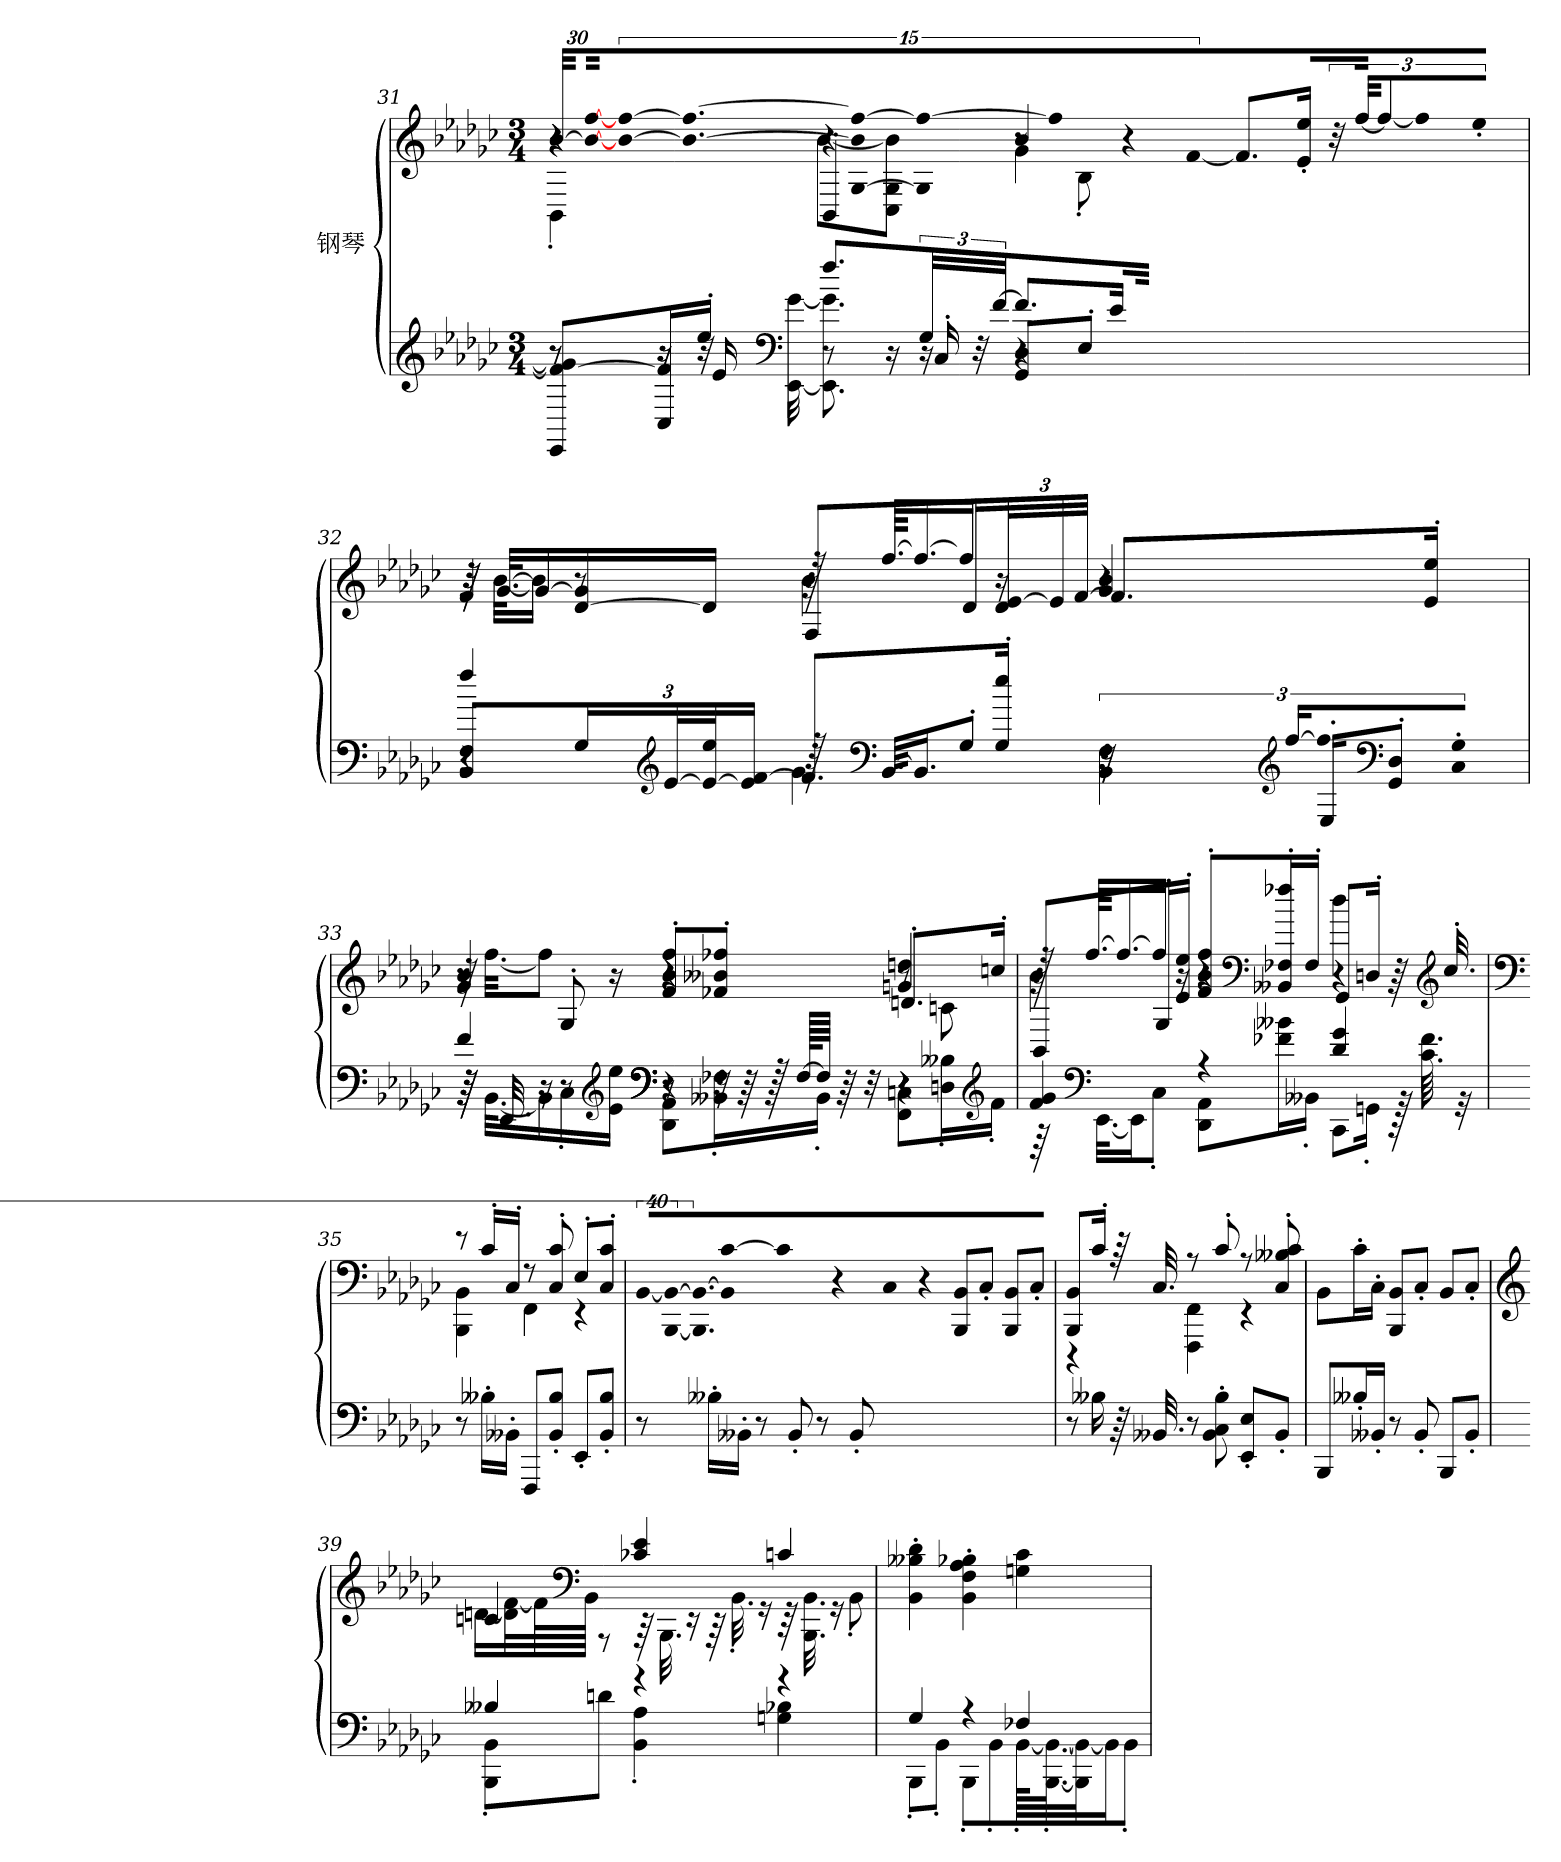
**kern	**kern
*part1	*part1
*staff2	*staff1
*I"钢琴	*
!!LO:LB:g=z
*clefG2	*clefG2
*k[b-e-a-d-g-c-]	*k[b-e-a-d-g-c-]
*M3/4	*M3/4
*MM59	*MM59
=31	=31
*^	*
*	*^	*
!	!	!	!LO:N:vis=256%9
*	*	*	*^
*	*	*	*	*^
*	*	*	*	*	*^
8EE-/ 8f/_ 8g-/]L	8r	8r	[960%17b-/LLLL	4r	4r	4BB-'\
!	!	!	!LO:N:vis=256%9	!	!	!
.	.	.	960%17b-/_ [960%17ff/J	.	.	.
.	.	.	1920ryy	.	.	.
!	!	!	!LO:N:vis=32	!	!	!
.	.	.	640%23b-/_ 640%23ff/_	.	.	.
!	!	!	!LO:N:vis=32.	!	!	!
.	.	.	1920%103b-/_ 1920%103ff/_	.	.	.
*	*	*	*MM72	*	*	*
16C-/ 16f/]L	16r	16r	.	.	.	.
!	!	!	!LO:N:vis=256%9	!	!	!
.	.	.	[960%17G-/ 960%17b-/] 960%17ff/_K	.	.	.
!	!	!	!LO:N:vis=32	!	!	!
.	.	.	640%23G-/] 640%23ff/_	.	.	.
!	!	!	!LO:N:vis=256%9	!	!	!
.	.	.	960%17ff/JJJk]	.	.	.
16ee-'/JJ	32r	16e-/	.	.	.	.
!	!	!	!LO:N:vis=64	!	!	!
.	.	.	960%17r	.	.	.
!	!	!	!LO:N:vis=32	!	!	!
.	.	.	[640%23f/	.	.	.
*clefF4	*	*	*	*	*	*
.	[32EE-\ [32g-\	.	.	.	.	.
*	*	*	*MM63	*	*	*
8.ff/L	8.EE-\] 8.g-\]	8r	.	4r	4BB-'/	[8b-\L
.	.	.	8.f/L]	.	.	.
*	*	*	*MM77	*	*	*
.	.	16r	.	.	.	8C-\ 8G-\ 8b-\]J
48G-/Jkk	16r	16C-'/	.	.	.	.
.	.	.	16e-/' 16ee-/'Jk	.	.	.
48r	.	.	.	.	.	.
[48f/	.	.	.	.	.	.
*	*	*	*MM60	*	*	*
8.f/L]	4r	8GG-/ 8D-/L	.	4g-\	4b-/	8r
.	.	.	48r	.	.	.
.	.	.	[48ff/KKL	.	.	.
.	.	.	12ff/_	.	.	.
*	*	*	*MM78	*	*	*
.	.	8E-'/J	.	.	.	8B-'\
.	.	.	16ff/L]	.	.	.
16e-/Jk	.	.	.	.	.	.
.	.	.	16ee-'/JJ	.	.	.
1920ryy	1920ryy	1920ryy	.	1920ryy	1920ryy	1920ryy
*	*	*	*v	*v	*v	*v
!!LO:LB:g=z
=32	=32	=32	=32
*	*	*	*MM65
*	*	*	*^
*	*	*	*	*^
8BB-/ 8F/L	4r	4ff/	4f/	64r	64r
.	.	.	.	[32.b-\KLL	[32.g-/KLL
.	.	.	.	16b-\JJ]	16g-/_
*Xbrackettup	*	*	*	*	*
*	*	*	*MM76	*	*
24G-/L	.	.	.	8r	[16d-/ 16g-/]
*clefG2	*	*	*	*	*
[48e-/L	.	.	.	.	.
48e-/_ 48ee-/J	.	.	.	.	16d-/JJ]
24e-/] [24f/JJ	.	.	.	.	.
*	*	*	*MM66	*	*
8.f/L]	4g-\	128r	128r	4b-\	8F/L
*clefF4	*	*	*	*	*
.	.	[64.BB-/KKLL	[64.ff/KKLL	.	.
.	.	16.BB-/J]	16.ff/_	.	.
*	*	*	*MM78	*	*
.	.	8G-'/J	16ff/JJ]	.	16d-'/L
*	*	*	*	*	*Xbrackettup
16G-/' 16ee-/'Jk	.	.	16r	.	48d-/ [48e-/L
.	.	.	.	.	48e-/]
.	.	.	.	.	[48f/JJJ
*brackettup	*	*	*	*	*
*	*	*	*MM72	*	*
48r	4BB-\ 4F\	16r	4g-/ 4b-/	4r	8.f/L]
*clefG2	*	*	*	*	*
[24ff/KL	.	.	.	.	.
8ff/]	.	16E-'/KL	.	.	.
*clefF4	*	*	*	*	*
.	.	8GG-/' 8D-/'J	.	.	.
16C-/' 16G-/'Jk	.	.	.	.	16e-/' 16ee-/'Jk
!!LO:LB:g=z	!!	!!
=33	=33	=33	=33	=33	=33
*	*	*	*MM61	*	*
4f/	64r	64r	4g-/ 4b-/	64r	8r
.	[32.BB-\KLL	32.EE-/	.	[32.ff\KKL	.
.	16BB-\]	16r	.	8ff\J]	.
*	*	*	*MM66	*	*
.	16C-'\	8r	.	.	8G-'/
*clefG2	*	*	*	*	*
.	16e-\ 16ee-\JJ	.	.	16r	.
*clefF4	*	*	*	*	*
*	*	*	*MM64	*	*
8r	8DD-\ 8AA-\L	4r	4r	4r	8f/' 8b-/' 8ff/'L
*	*	*	*MM67	*	*
32r	16BB--X\' 16F-X\'L	.	.	.	8f-X/' 8b--X/' 8ff-X/'J
64r	.	.	.	.	.
128r	.	.	.	.	.
[128F-/KLLLL	.	.	.	.	.
64F-/JJJJ]	16BB--'\JJ	.	.	.	.
64r	.	.	.	.	.
32r	.	.	.	.	.
*	*	*	*MM65	*	*
4r	8FF\ 8Cn\L	4r	4gn/ 4ddn/	8r	8.dn'/L
*	*	*	*MM72	*	*
.	16Dn\' 16B--X\'L	.	.	8cn\	.
*clefG2	*	*	*	*	*
.	16f'\JJ	.	.	.	16ccn'/Jk
*v	*v	*v	*	*	*
!!LO:LB:g=z	!!	!!
=34	=34	=34	=34
*	*MM63	*	*
*^	*	*	*
4f/ 4g-/	64r	128r	4b-\	8BB-/L
.	.	[64.ff/KKLL	.	.
*clefF4	*	*	*	*
.	[32.EE-\KLL	.	.	.
.	.	16.ff/_	.	.
.	16EE-\J]	.	.	.
*	*	*MM71	*	*
.	8C-'\J	16ff/JJ]	.	16G-'/L
.	.	16r	.	16e-/' 16ee-/'JJ
*	*	*MM69	*	*
4r	8DD-\ 8AA-\L	4r	4r	8f/' 8b-/' 8ff/'L
*	*	*clefF4	*	*
*	*	*MM71	*	*
.	16f-X\ 16b--X\L	.	.	16BB--X/' 16F-X/' 16ff-X/'L
.	16BB--X'\JJ	.	.	16F-'/JJ
*	*	*MM63	*	*
4d-/ 4g-/	8CC-\L	4r	4dd-\	8GG-/L
*	*	*MM59	*	*
.	16GGn'\Jk	.	.	16Dn'/Jk
.	128r	.	.	64r
.	64.c-\ 64.f-\	.	.	.
*	*	*clefG2	*	*
.	.	.	.	32.cc-'/
.	32r	.	.	.
*v	*v	*	*	*
*	*v	*v	*v
=35	=35
*	*clefF4
*	*MM64
*	*^
8r	8r	4BBB-\ 4BB-\
*	*MM70	*
16B--X'\LL	16c-'/LL	.
16BB--X'\JJ	16C-'/JJ	.
*	*MM66	*
8FFF/L	8r	4FF\
*	*MM71	*
8BB--/' 8B--/'J	8C-/' 8c-/'	.
*	*MM65	*
8EE-'/L	8E-'/L	4r
*	*MM59	*
8BB--/' 8B--/'J	8C-/' 8c-/'J	.
*	*v	*v
!!LO:PB:g=z
=36	=36
*	*brackettup
*	*MM75
!	!LO:N:vis=32
8r	[640%23BB-/LLL
!	!LO:N:vis=32
.	[640%23BBB-/ 640%23BB-/_
!	!LO:N:vis=32.
.	1920%103BBB-/] 1920%103BB-/_
16B--X'\LL	.
!	!LO:N:vis=256%9
.	960%17BB-/] [960%17c-/K
!	!LO:N:vis=32
.	640%23c-/JJJ]
!	!LO:N:vis=64
.	960%17r
16BB--X'\JJ	.
!	!LO:N:vis=256%9
.	960%17C-/
!	!LO:N:vis=32
.	640%23r
*	*MM68
8r	.
.	8BBB-/ 8BB-/L
*	*MM69
8BB--'/	.
.	8C-'/J
*	*MM71
8r	.
.	8BBB-/ 8BB-/L
*	*MM63
8BB--'/	.
.	8C-'/J
1920ryy	.
=37	=37
*	*MM74
*	*^
8r	8BBB-/ 8BB-/L	4r
*	*MM71	*
16B--X\	16c-'/Jk	.
64r	64r	.
32.BB--X/	32.C-/	.
8r	8r	4FFF\ 4FF\
*	*MM68	*
8BB--\' 8C-\' 8B--\'	8c-'/	.
*	*MM71	*
8EE-/' 8E-/'L	8r	4r
*	*MM65	*
8BB--'/J	8C-/' 8B--X/' 8c-/'	.
*	*v	*v
=38	=38
*	*MM72
8BBB-/L	8BB-\L
*	*MM66
16B--X'/L	16c-'\L
16BB--X'/JJ	16C-'\JJ
*	*MM69
8r	8BBB-/ 8BB-/L
*	*MM68
8BB--'/	8C-'/J
*	*MM60
8BBB-/L	8BB-/L
*	*MM54
8BB--'/J	8C-'/J
!!LO:LB:g=z
=39	=39
*	*clefG2
*	*MM69
*^	*^
4B--X/	8BBB-\' 8BB-\'L	4cn/	[16dn\LL
.	.	.	32d\] [32f\L
.	.	.	64f\L]
*	*	*clefF4	*
.	.	.	64BB-\JJJJ
*	*	*MM65	*
.	8dn\J	.	8r
*	*	*MM66	*
4r	4BB-\' 4A-\'	4c-X/ 4e-/	64r
.	.	.	32.BBB-\
.	.	.	16r
*	*	*MM72	*
.	.	.	64r
.	.	.	32.BB-'\
.	.	.	16r
*	*	*MM68	*
4r	4Gn\ 4B-X\	4cn/	64r
.	.	.	32.BBB-\ 32.BB-\
.	.	.	16r
*	*	*MM67	*
.	.	.	8BB-'\
*	*	*v	*v
=40	=40	=40
*	*	*MM69
4G-/	8BBB-'\L	4BB-\' 4B--X\' 4d-\'
.	8BB-'\J	.
*	*	*MM65
4r	8BBB-'\L	4BB-\' 4F\' 4A-\' 4B-X\'
.	8BB-'\	.
*	*	*MM70
4F-X/	[128BB-'\KLLL	4Gn\ 4c-\
.	[64.BBB-\' 64.BB-\_'J	.
.	32BBB-\] 32BB-\_J	.
.	16BB-\J]	.
.	8BB-'\J	.
*v	*v	*
=	=
*-	*-
